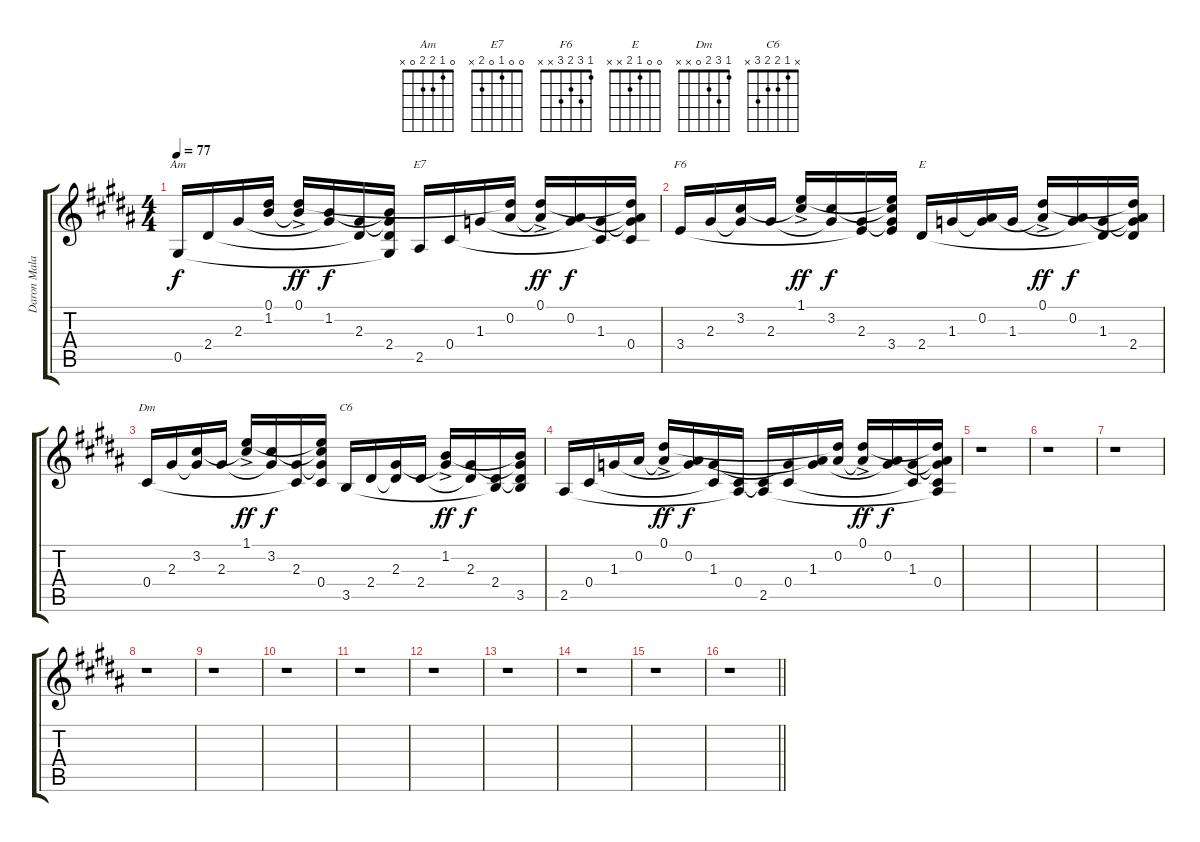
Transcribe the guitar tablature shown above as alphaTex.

\track ("Daron Malakian 3" "Daron Mala") {instrument electricguitarjazz}
\staff {score tabs}
\tuning (Eb4 Bb3 Gb3 Db3 Ab2 Db2) {hide}
\chord ("Am" 0 1 2 2 0 x)
\chord ("E7" 0 0 1 0 2 x)
\chord ("F6" 1 3 2 3 x x)
\chord ("E" 0 0 1 2 x x)
\chord ("Dm" 1 3 2 0 x x)
\chord ("C6" x 1 2 2 3 x)
\ts (4 4)
\tempo 77
\clef g2
\ks g#minor
0.5.16{ch "Am" dy f} 2.4.16 2.3.16 (0.1{t} 1.2).16 (0.1{ac} 1.2{t}).16{dy ff} (1.2 2.3{t}).16{dy f} (2.3 2.4{t}).16 (1.2{t} 2.3{t} 2.4 0.5{t}).16 2.5.16{ch "E7"} 0.4.16 1.3.16 (0.1{t} 0.2).16 (0.1{ac} 0.2{t}).16{dy ff} (0.2 1.3{t}).16{dy f} (1.3 0.4{t}).16 (0.1{t} 0.2{t} 1.3{t} 0.4).16 |
3.4.16{ch "F6"} 2.3.16 (3.2 2.3{t}).16 2.3.16 (1.1{ac} 3.2{t}).16{dy ff} (3.2 2.3{t}).16{dy f} (2.3 3.4{t}).16 (1.1{t} 3.2{t} 2.3{t} 3.4).16 2.4.16{ch "E"} 1.3.16 (0.2 1.3{t}).16 1.3.16 (0.1{ac} 0.2{t}).16{dy ff} (0.2 1.3{t}).16{dy f} (1.3 2.4{t}).16 (0.1{t} 0.2{t} 1.3{t} 2.4).16 |
0.4.16{ch "Dm"} 2.3.16 (3.2 2.3{t}).16 2.3.16 (1.1{ac} 3.2{t}).16{dy ff} (3.2 2.3{t}).16{dy f} (2.3 0.4{t}).16 (1.1{t} 3.2{t} 2.3{t} 0.4).16 3.5.16{ch "C6"} 2.4.16 (2.3 2.4{t}).16 2.4.16 (1.2{ac} 2.3{t}).16{dy ff} (2.3 2.4{t}).16{dy f} (2.4 3.5{t}).16 (1.2{t} 2.3{t} 2.4{t} 3.5).16 |
2.5.16 0.4.16 1.3.16 0.2.16 (0.1{ac} 0.2{t}).16{dy ff} (0.2 1.3{t}).16{dy f} (1.3 0.4{t}).16 (0.4 2.5{t}).16 (0.4{t} 2.5).16 (1.3{t} 0.4).16 (0.2{t} 1.3).16 (0.1{t} 0.2).16 (0.1{ac} 0.2{t}).16{dy ff} (0.2 1.3{t}).16{dy f} (1.3 0.4{t}).16 (0.1{t} 0.2{t} 1.3{t} 0.4 2.5{t}).16 |
r.1 |
r.1 |
r.1 |
r.1 |
r.1 |
r.1 |
r.1 |
r.1 |
r.1 |
r.1 |
r.1 |
\barLineRight lightlight
r.1
